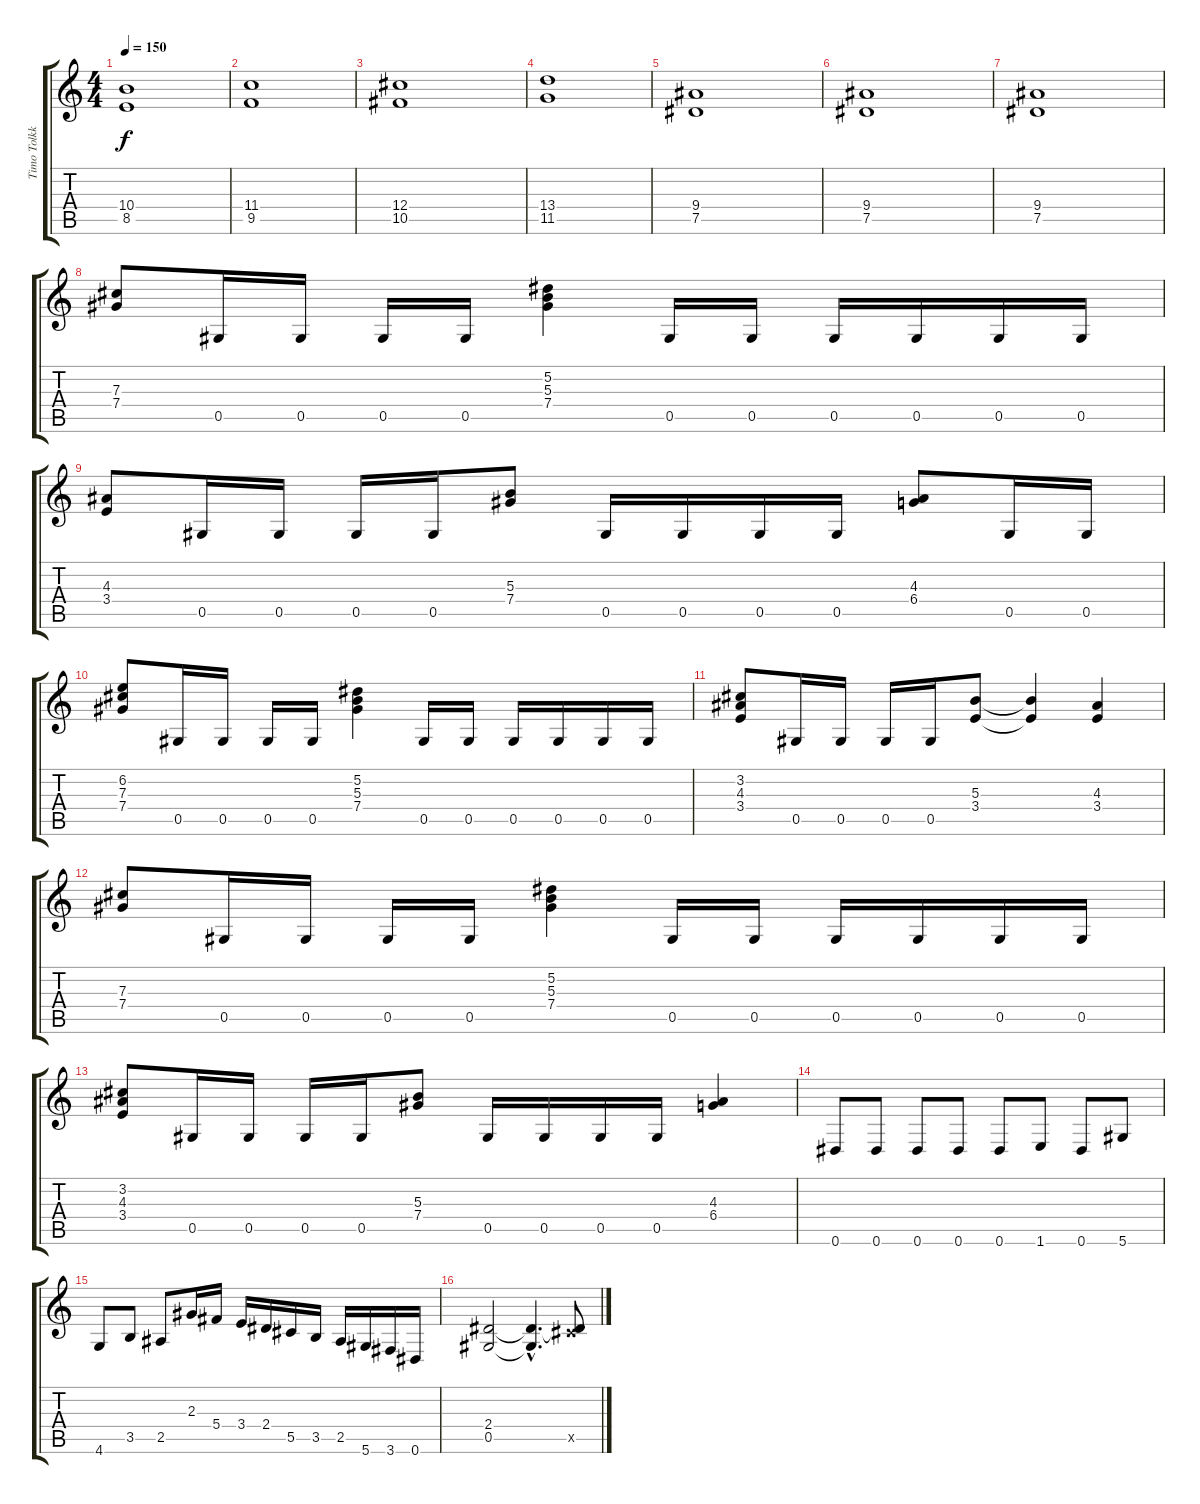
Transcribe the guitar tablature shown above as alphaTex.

\track ("Timo Tolkki" "Timo Tolkk") {instrument distortionguitar}
\staff {score tabs}
\tuning (Eb4 Bb3 Gb3 Db3 Ab2 Eb2) {hide}
\ts (4 4)
\tempo 150
\clef g2
\ks c
(10.4 8.5).1{dy f} |
(11.4 9.5).1 |
(12.4 10.5).1 |
(13.4 11.5).1 |
(9.4 7.5).1 |
(9.4 7.5).1 |
(9.4 7.5).1 |
(7.3 7.4).8 0.5.16 0.5.16 0.5.16 0.5.16 (5.2 5.3 7.4).4 0.5.16 0.5.16 0.5.16 0.5.16 0.5.16 0.5.16 |
(4.3 3.4).8 0.5.16 0.5.16 0.5.16 0.5.16 (5.3 7.4).8 0.5.16 0.5.16 0.5.16 0.5.16 (4.3 6.4).8 0.5.16 0.5.16 |
(6.2 7.3 7.4).8 0.5.16 0.5.16 0.5.16 0.5.16 (5.2 5.3 7.4).4 0.5.16 0.5.16 0.5.16 0.5.16 0.5.16 0.5.16 |
(3.2 4.3 3.4).8 0.5.16 0.5.16 0.5.16 0.5.16 (5.3 3.4).8 (5.3{t} 3.4{t}).4 (4.3 3.4).4 |
(7.3 7.4).8 0.5.16 0.5.16 0.5.16 0.5.16 (5.2 5.3 7.4).4 0.5.16 0.5.16 0.5.16 0.5.16 0.5.16 0.5.16 |
(3.2 4.3 3.4).8 0.5.16 0.5.16 0.5.16 0.5.16 (5.3 7.4).8 0.5.16 0.5.16 0.5.16 0.5.16 (4.3 6.4).4 |
0.6.8 0.6.8 0.6.8 0.6.8 0.6.8 1.6.8 0.6.8 5.6.8 |
4.6.8 3.5.8 2.5.8 2.3.16 5.4.16 3.4.16 2.4.16 5.5.16 3.5.16 2.5.16 5.6.16 3.6.16 0.6.16 |
(2.4 0.5).2 (2.4{hac t} 0.5{hac t}).4{d} (2.4{t} 5.5{x}).8
